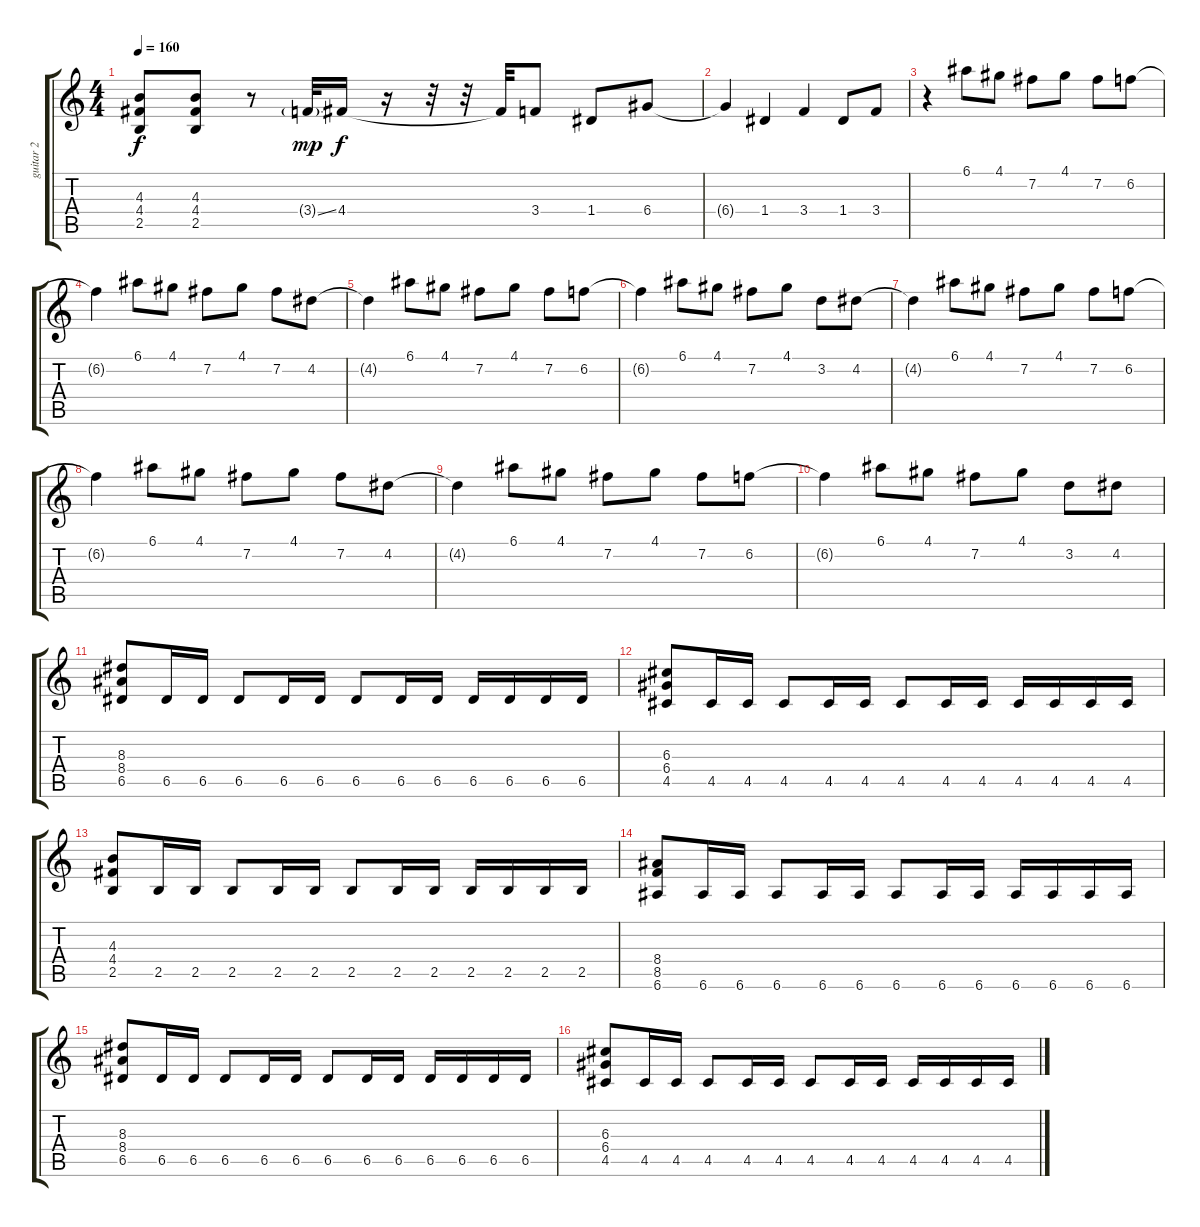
\track ("guitar 2" "guitar 2") {instrument distortionguitar}
\staff {score tabs}
\tuning (E4 B3 G3 D3 A2 E2) {hide}
\ts (4 4)
\tempo 160
\clef g2
\ks c
(4.3 4.4 2.5).8{dy f} (4.3 4.4 2.5).8 r.8 3.4{ss g}.32{dy mp} 4.4.16{dy f} r.16 r.32 r.32 4.4{t}.32 3.4.8 1.4.8 6.4.8 |
6.4{t}.4 1.4.4 3.4.4 1.4.8 3.4.8 |
r.4 6.1.8 4.1.8 7.2.8 4.1.8 7.2.8 6.2.8 |
6.2{t}.4 6.1.8 4.1.8 7.2.8 4.1.8 7.2.8 4.2.8 |
4.2{t}.4 6.1.8 4.1.8 7.2.8 4.1.8 7.2.8 6.2.8 |
6.2{t}.4 6.1.8 4.1.8 7.2.8 4.1.8 3.2.8 4.2.8 |
4.2{t}.4 6.1.8 4.1.8 7.2.8 4.1.8 7.2.8 6.2.8 |
6.2{t}.4 6.1.8 4.1.8 7.2.8 4.1.8 7.2.8 4.2.8 |
4.2{t}.4 6.1.8 4.1.8 7.2.8 4.1.8 7.2.8 6.2.8 |
6.2{t}.4 6.1.8 4.1.8 7.2.8 4.1.8 3.2.8 4.2.8 |
(8.3 8.4 6.5).8{instrument distortionguitar} 6.5.16{instrument electricguitarmuted} 6.5.16 6.5.8 6.5.16 6.5.16 6.5.8 6.5.16 6.5.16 6.5.16 6.5.16 6.5.16 6.5.16 |
(6.3 6.4 4.5).8{instrument distortionguitar} 4.5.16{instrument electricguitarmuted} 4.5.16 4.5.8 4.5.16 4.5.16 4.5.8 4.5.16 4.5.16 4.5.16 4.5.16 4.5.16 4.5.16 |
(4.3 4.4 2.5).8{instrument distortionguitar} 2.5.16{instrument electricguitarmuted} 2.5.16 2.5.8 2.5.16 2.5.16 2.5.8 2.5.16 2.5.16 2.5.16 2.5.16 2.5.16 2.5.16 |
(8.4 8.5 6.6).8{instrument distortionguitar} 6.6.16{instrument electricguitarmuted} 6.6.16 6.6.8 6.6.16 6.6.16 6.6.8 6.6.16 6.6.16 6.6.16 6.6.16 6.6.16 6.6.16 |
(8.3 8.4 6.5).8{instrument distortionguitar} 6.5.16{instrument electricguitarmuted} 6.5.16 6.5.8 6.5.16 6.5.16 6.5.8 6.5.16 6.5.16 6.5.16 6.5.16 6.5.16 6.5.16 |
(6.3 6.4 4.5).8{instrument distortionguitar} 4.5.16{instrument electricguitarmuted} 4.5.16 4.5.8 4.5.16 4.5.16 4.5.8 4.5.16 4.5.16 4.5.16 4.5.16 4.5.16 4.5.16
